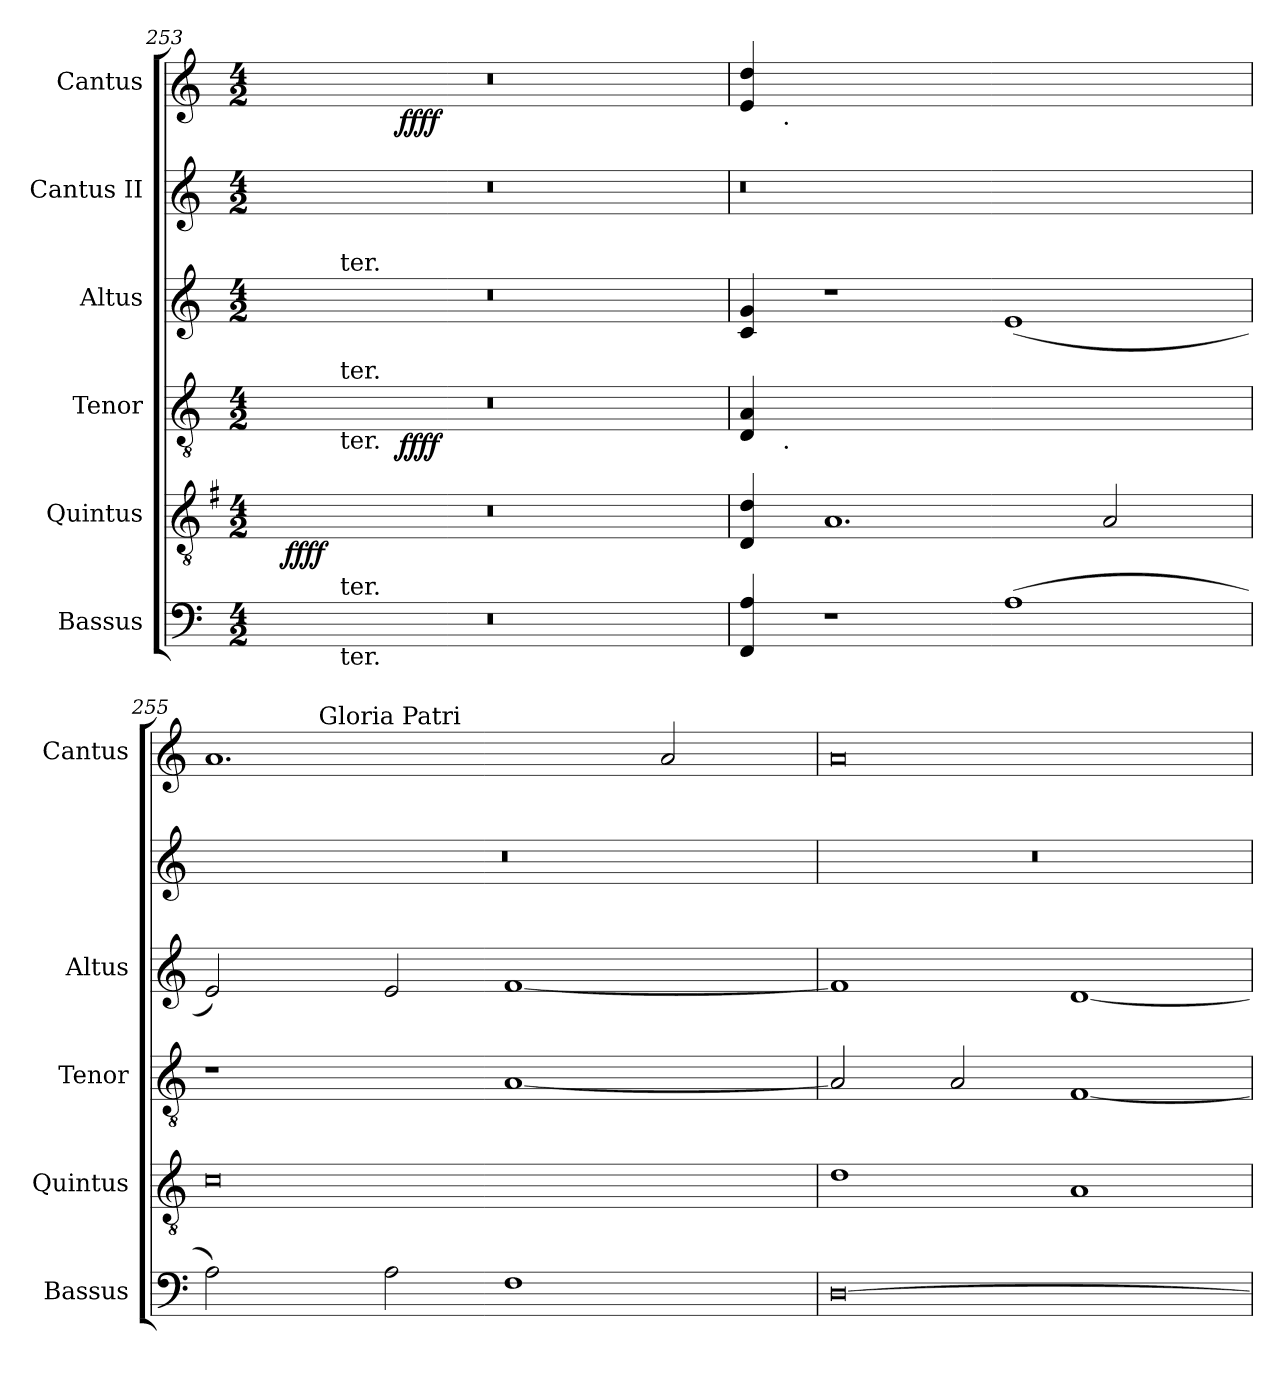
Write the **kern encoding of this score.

**kern	**kern	**dynam	**kern	**dynam	**kern	**kern	**kern	**dynam
*part6	*part5	*part5	*part4	*part4	*part3	*part2	*part1	*part1
*staff6	*staff5	*staff5	*staff4	*staff4	*staff3	*staff2	*staff1	*staff1
*I"Bassus	*I"Quintus	*	*I"Tenor	*	*I"Altus	*I"Cantus II	*I"Cantus	*
*I'Bassus	*I'Quintus	*	*I'Tenor	*	*I'Altus	*	*I'Cantus	*
*clefF4	*clefGv2	*	*clefGv2	*	*clefG2	*clefG2	*clefG2	*
*k[]	*k[f#]	*	*k[]	*	*k[]	*k[]	*k[]	*
*C:	*G:	*	*C:	*	*C:	*C:	*C:	*
*M4/2	*M4/2	*	*M4/2	*	*M4/2	*M4/2	*M4/2	*
=253	=253	=253	=253	=253	=253	=253	=253	=253
*^	*^	*	*^	*	*^	*	*^	*
0r	4ryy	0r	16ryy	.	0r	4ryy	.	0r	4ryy	0r	0r	4ryy	.
!	!	!	!	!LO:DY:b	!	!	!	!	!	!	!	!	!
.	.	.	1ryy	ffff	.	.	.	.	.	.	.	.	.
!	!	!	!	!	!	!	!	!	!LO:TX:a:t=ter.	!	!	!	!
!	!	!	!	!	!	!LO:TX:b:t=ter.	!	!	!	!	!	!	!
!	!	!	!	!	!	!LO:TX:a:t=ter.	!	!	!	!	!	!	!
!	!LO:TX:b:t=ter.	!	!	!	!	!	!	!	!	!	!	!	!
!	!LO:TX:a:t=ter.	!	!	!	!	!	!	!	!	!	!	!	!
.	1..ryy	.	.	.	.	8ryy	.	.	1..ryy	.	.	8ryy	.
.	.	.	.	.	.	32ryy	.	.	.	.	.	32ryy	.
!	!	!	!	!	!	!	!LO:DY:b	!	!	!	!	!	!LO:DY:b
.	.	.	.	.	.	1ryy	ffff	.	.	.	.	1ryy	ffff
.	.	.	2...ryy	.	.	.	.	.	.	.	.	.	.
.	.	.	.	.	.	2ryy	.	.	.	.	.	2ryy	.
.	.	.	.	.	.	16.ryy	.	.	.	.	.	16.ryy	.
*v	*v	*	*	*	*	*	*	*v	*v	*	*	*	*
*	*v	*v	*	*	*	*	*	*	*	*	*
!!LO:LB:g=z	!!
=254!	=254!	=254!	=254!	=254!	=254!	=254!	=254!	=254!	=254!	=254!
*	*k[]	*	*	*	*	*	*	*	*	*
*	*C:	*	*	*	*	*	*	*	*	*
4FF/ 4A/	4D/ 4d/	.	4D/ 4A/	8ryy	.	4c/ 4g/	0r	4e/ 4dd/	8ryy	.
!	!	!	!	!	!	!	!	!	!LO:TX:b:t=.	!
!	!	!	!	!LO:TX:b:t=.	!	!	!	!	!	!
.	.	.	.	1ryy	.	.	.	.	1ryy	.
1r	1.A	.	0ryy	.	.	1r	.	0ryy	.	.
.	.	.	.	1ryy	.	.	.	.	1ryy	.
(>1A	.	.	.	.	.	(<1e	.	.	.	.
.	2A/	.	.	.	.	.	.	.	.	.
.	.	.	.	.	.	.	4ryy	.	.	.
.	.	.	.	8ryy	.	.	.	.	8ryy	.
*	*	*	*v	*v	*	*	*	*	*	*
=255	=255	=255	=255	=255	=255	=255	=255	=255	=255
2A\)	0c	.	1r	.	2e/)	0r	1.a	4ryy	.
.	.	.	.	.	.	.	.	16ryy	.
!	!	!	!	!	!	!	!	!LO:TX:a:t=Gloria Patri	!
.	.	.	.	.	.	.	.	1ryy	.
2A\	.	.	.	.	2e/	.	.	.	.
1F	.	.	[<1A	.	[<1f	.	.	.	.
.	.	.	.	.	.	.	.	2ryy	.
.	.	.	.	.	.	.	2a/	.	.
.	.	.	.	.	.	.	.	8.ryy	.
*	*	*	*	*	*	*	*v	*v	*
=256	=256	=256	=256	=256	=256	=256	=256	=256
[>0D	1d	.	2A/]	.	1f]	0r	0a	.
.	.	.	2A/	.	.	.	.	.
.	1A	.	[<1F	.	[<1d	.	.	.
=	=	=	=	=	=	=	=	=
*-	*-	*-	*-	*-	*-	*-	*-	*-
